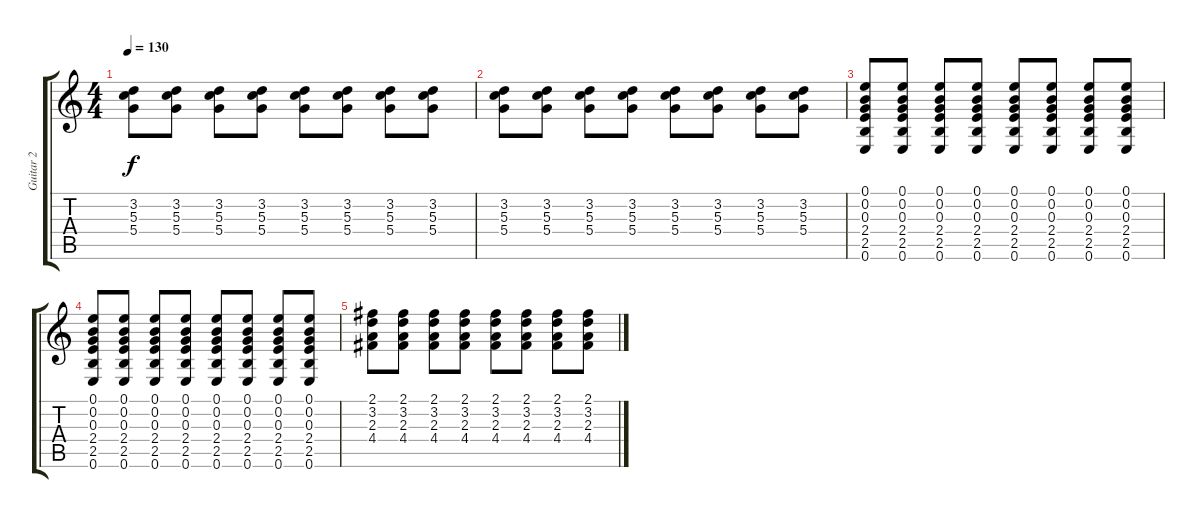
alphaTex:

\track ("Guitar 2" "Guitar 2") {instrument acousticguitarsteel}
\staff {score tabs}
\tuning (E4 B3 G3 D3 A2 E2) {hide}
\ts (4 4)
\tempo 130
\clef g2
\ks c
(3.2 5.3 5.4).8{dy f volume 0} (3.2 5.3 5.4).8 (3.2 5.3 5.4).8 (3.2 5.3 5.4).8 (3.2 5.3 5.4).8 (3.2 5.3 5.4).8 (3.2 5.3 5.4).8 (3.2 5.3 5.4).8 |
(3.2 5.3 5.4).8 (3.2 5.3 5.4).8 (3.2 5.3 5.4).8 (3.2 5.3 5.4).8 (3.2 5.3 5.4).8 (3.2 5.3 5.4).8 (3.2 5.3 5.4).8 (3.2 5.3 5.4).8 |
(0.1 0.2 0.3 2.4 2.5 0.6).8 (0.1 0.2 0.3 2.4 2.5 0.6).8 (0.1 0.2 0.3 2.4 2.5 0.6).8 (0.1 0.2 0.3 2.4 2.5 0.6).8 (0.1 0.2 0.3 2.4 2.5 0.6).8 (0.1 0.2 0.3 2.4 2.5 0.6).8 (0.1 0.2 0.3 2.4 2.5 0.6).8 (0.1 0.2 0.3 2.4 2.5 0.6).8 |
(0.1 0.2 0.3 2.4 2.5 0.6).8 (0.1 0.2 0.3 2.4 2.5 0.6).8 (0.1 0.2 0.3 2.4 2.5 0.6).8 (0.1 0.2 0.3 2.4 2.5 0.6).8 (0.1 0.2 0.3 2.4 2.5 0.6).8 (0.1 0.2 0.3 2.4 2.5 0.6).8 (0.1 0.2 0.3 2.4 2.5 0.6).8 (0.1 0.2 0.3 2.4 2.5 0.6).8 |
(2.1 3.2 2.3 4.4).8 (2.1 3.2 2.3 4.4).8 (2.1 3.2 2.3 4.4).8 (2.1 3.2 2.3 4.4).8 (2.1 3.2 2.3 4.4).8 (2.1 3.2 2.3 4.4).8 (2.1 3.2 2.3 4.4).8 (2.1 3.2 2.3 4.4).8
